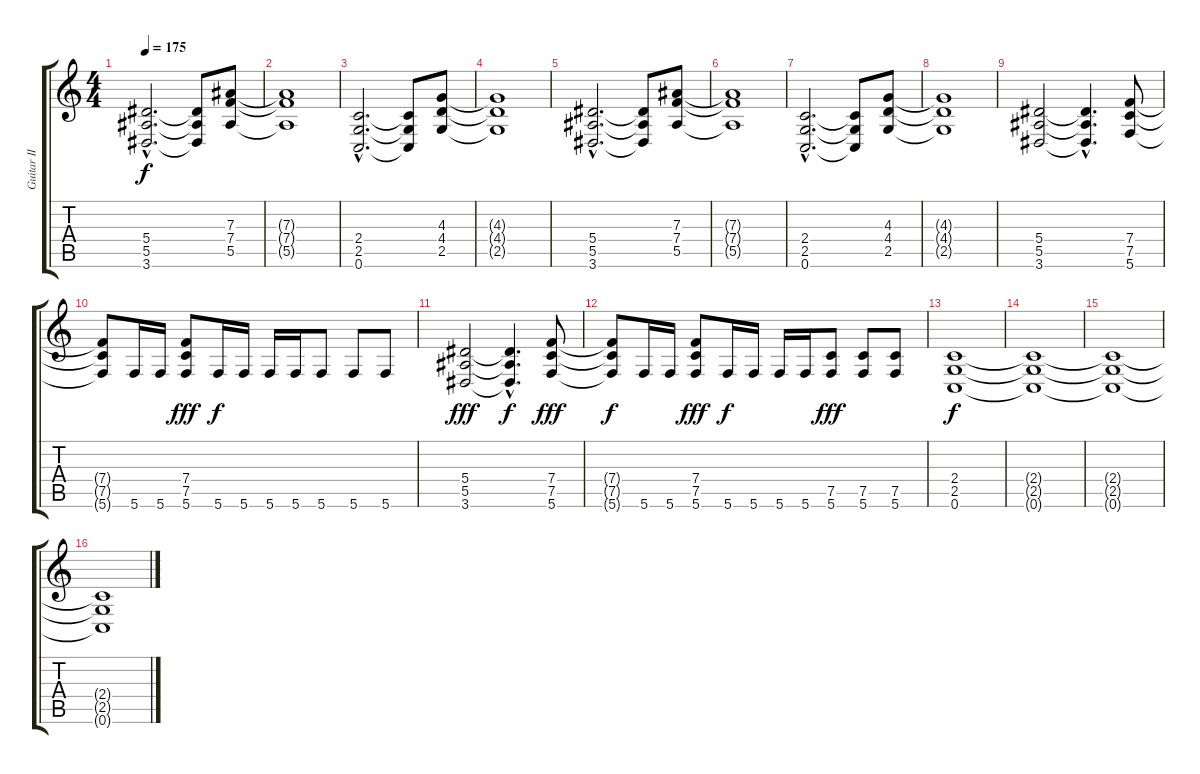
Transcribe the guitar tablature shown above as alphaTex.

\track ("Guitar II" "Guitar II") {instrument distortionguitar}
\staff {score tabs}
\tuning (C4 G3 Eb3 Bb2 F2 C2) {hide}
\ts (4 4)
\tempo 175
\clef g2
\ks c
(5.4{hac} 5.5{hac} 3.6{hac}).2{d dy f} (5.4{t} 5.5{t} 3.6{t}).8 (7.3 7.4 5.5).8 |
(7.3{t} 7.4{t} 5.5{t}).1 |
(2.4{hac} 2.5{hac} 0.6{hac}).2{d} (2.4{t} 2.5{t} 0.6{t}).8 (4.3 4.4 2.5).8 |
(4.3{t} 4.4{t} 2.5{t}).1 |
(5.4{hac} 5.5{hac} 3.6{hac}).2{d} (5.4{t} 5.5{t} 3.6{t}).8 (7.3 7.4 5.5).8 |
(7.3{t} 7.4{t} 5.5{t}).1 |
(2.4{hac} 2.5{hac} 0.6{hac}).2{d} (2.4{t} 2.5{t} 0.6{t}).8 (4.3 4.4 2.5).8 |
(4.3{t} 4.4{t} 2.5{t}).1 |
(5.4 5.5 3.6).2 (5.4{hac t} 5.5{hac t} 3.6{hac t}).4{d} (7.4 7.5 5.6).8 |
(7.4{t} 7.5{t} 5.6{t}).8 5.6.16 5.6.16 (7.4 7.5 5.6).8{dy fff} 5.6.16{dy f} 5.6.16 5.6.16 5.6.16 5.6.8 5.6.8 5.6.8 |
(5.4 5.5 3.6).2{dy fff} (5.4{hac t} 5.5{hac t} 3.6{hac t}).4{d dy f} (7.4 7.5 5.6).8{dy fff} |
(7.4{t} 7.5{t} 5.6{t}).8{dy f} 5.6.16 5.6.16 (7.4 7.5 5.6).8{dy fff} 5.6.16{dy f} 5.6.16 5.6.16 5.6.16 (7.5 5.6).8{dy fff} (7.5 5.6).8 (7.5 5.6).8 |
(2.4 2.5 0.6).1{dy f} |
(2.4{t} 2.5{t} 0.6{t}).1 |
(2.4{t} 2.5{t} 0.6{t}).1 |
(2.4{t} 2.5{t} 0.6{t}).1
